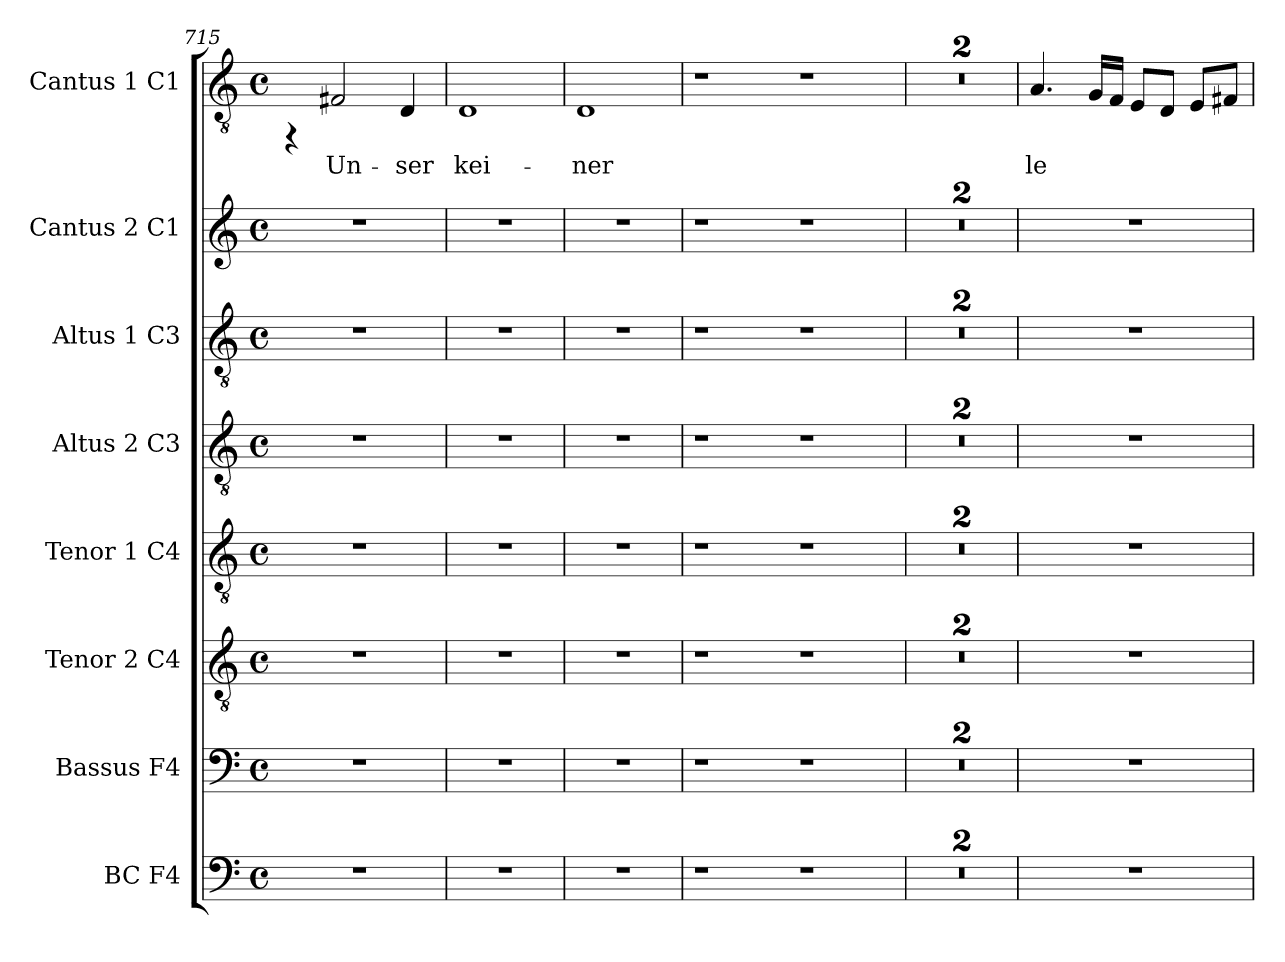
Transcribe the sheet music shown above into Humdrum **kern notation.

**kern	**kern	**kern	**kern	**kern	**kern	**kern	**kern	**text
*part8	*part7	*part6	*part5	*part4	*part3	*part2	*part1	*part1
*staff8	*staff7	*staff6	*staff5	*staff4	*staff3	*staff2	*staff1	*staff1
*I"BC  F4	*I"Bassus  F4	*I"Tenor 2  C4	*I"Tenor 1  C4	*I"Altus 2  C3	*I"Altus 1  C3	*I"Cantus 2  C1	*I"Cantus 1  C1	*
*clefF4	*clefF4	*clefGv2	*clefGv2	*clefGv2	*clefGv2	*clefG2	*clefGv2	*
*k[]	*k[]	*k[]	*k[]	*k[]	*k[]	*k[]	*k[]	*
*C:	*C:	*C:	*C:	*C:	*C:	*C:	*C:	*
*M4/4	*M4/4	*M4/4	*M4/4	*M4/4	*M4/4	*M4/4	*M4/4	*
*met(c)	*met(c)	*met(c)	*met(c)	*met(c)	*met(c)	*met(c)	*met(c)	*
=715	=715	=715	=715	=715	=715	=715	=715	=715
1r	1r	1r	1r	1r	1r	1r	4rFF	.
!	!	!	!	!	!	!	!	!LO:LY:b:cj
.	.	.	.	.	.	.	2F#X/	Un-
!	!	!	!	!	!	!	!	!LO:LY:b:cj
.	.	.	.	.	.	.	4D/	-ser
=716	=716	=716	=716	=716	=716	=716	=716	=716
!	!	!	!	!	!	!	!	!LO:LY:b:cj
1r	1r	1r	1r	1r	1r	1r	1D	kei-
=717	=717	=717	=717	=717	=717	=717	=717	=717
!	!	!	!	!	!	!	!	!LO:LY:b:cj
1r	1r	1r	1r	1r	1r	1r	1D	-ner
=718	=718	=718	=718	=718	=718	=718	=718	=718
1r	1r	1r	1r	1r	1r	1r	1r	.
1r	1r	1r	1r	1r	1r	1r	1r	.
=719	=719	=719	=719	=719	=719	=719	=719	=719
1r	1r	1r	1r	1r	1r	1r	1r	.
=720	=720	=720	=720	=720	=720	=720	=720	=720
1r	1r	1r	1r	1r	1r	1r	1r	.
=721	=721	=721	=721	=721	=721	=721	=721	=721
!	!	!	!	!	!	!	!	!LO:LY:b:cj
1r	1r	1r	1r	1r	1r	1r	4.A/	le-
!	!	!	!	!	!	!	!	!LO:LY:b:cj
.	.	.	.	.	.	.	16G/L	--
!	!	!	!	!	!	!	!	!LO:LY:b:cj
.	.	.	.	.	.	.	16F/J	--
!	!	!	!	!	!	!	!	!LO:LY:b:cj
.	.	.	.	.	.	.	8E/L	--
!	!	!	!	!	!	!	!	!LO:LY:b:cj
.	.	.	.	.	.	.	8D/J	--
!	!	!	!	!	!	!	!	!LO:LY:b:cj
.	.	.	.	.	.	.	8E/L	--
!	!	!	!	!	!	!	!	!LO:LY:b:cj
.	.	.	.	.	.	.	8F#X/J	--
=	=	=	=	=	=	=	=	=
*-	*-	*-	*-	*-	*-	*-	*-	*-
